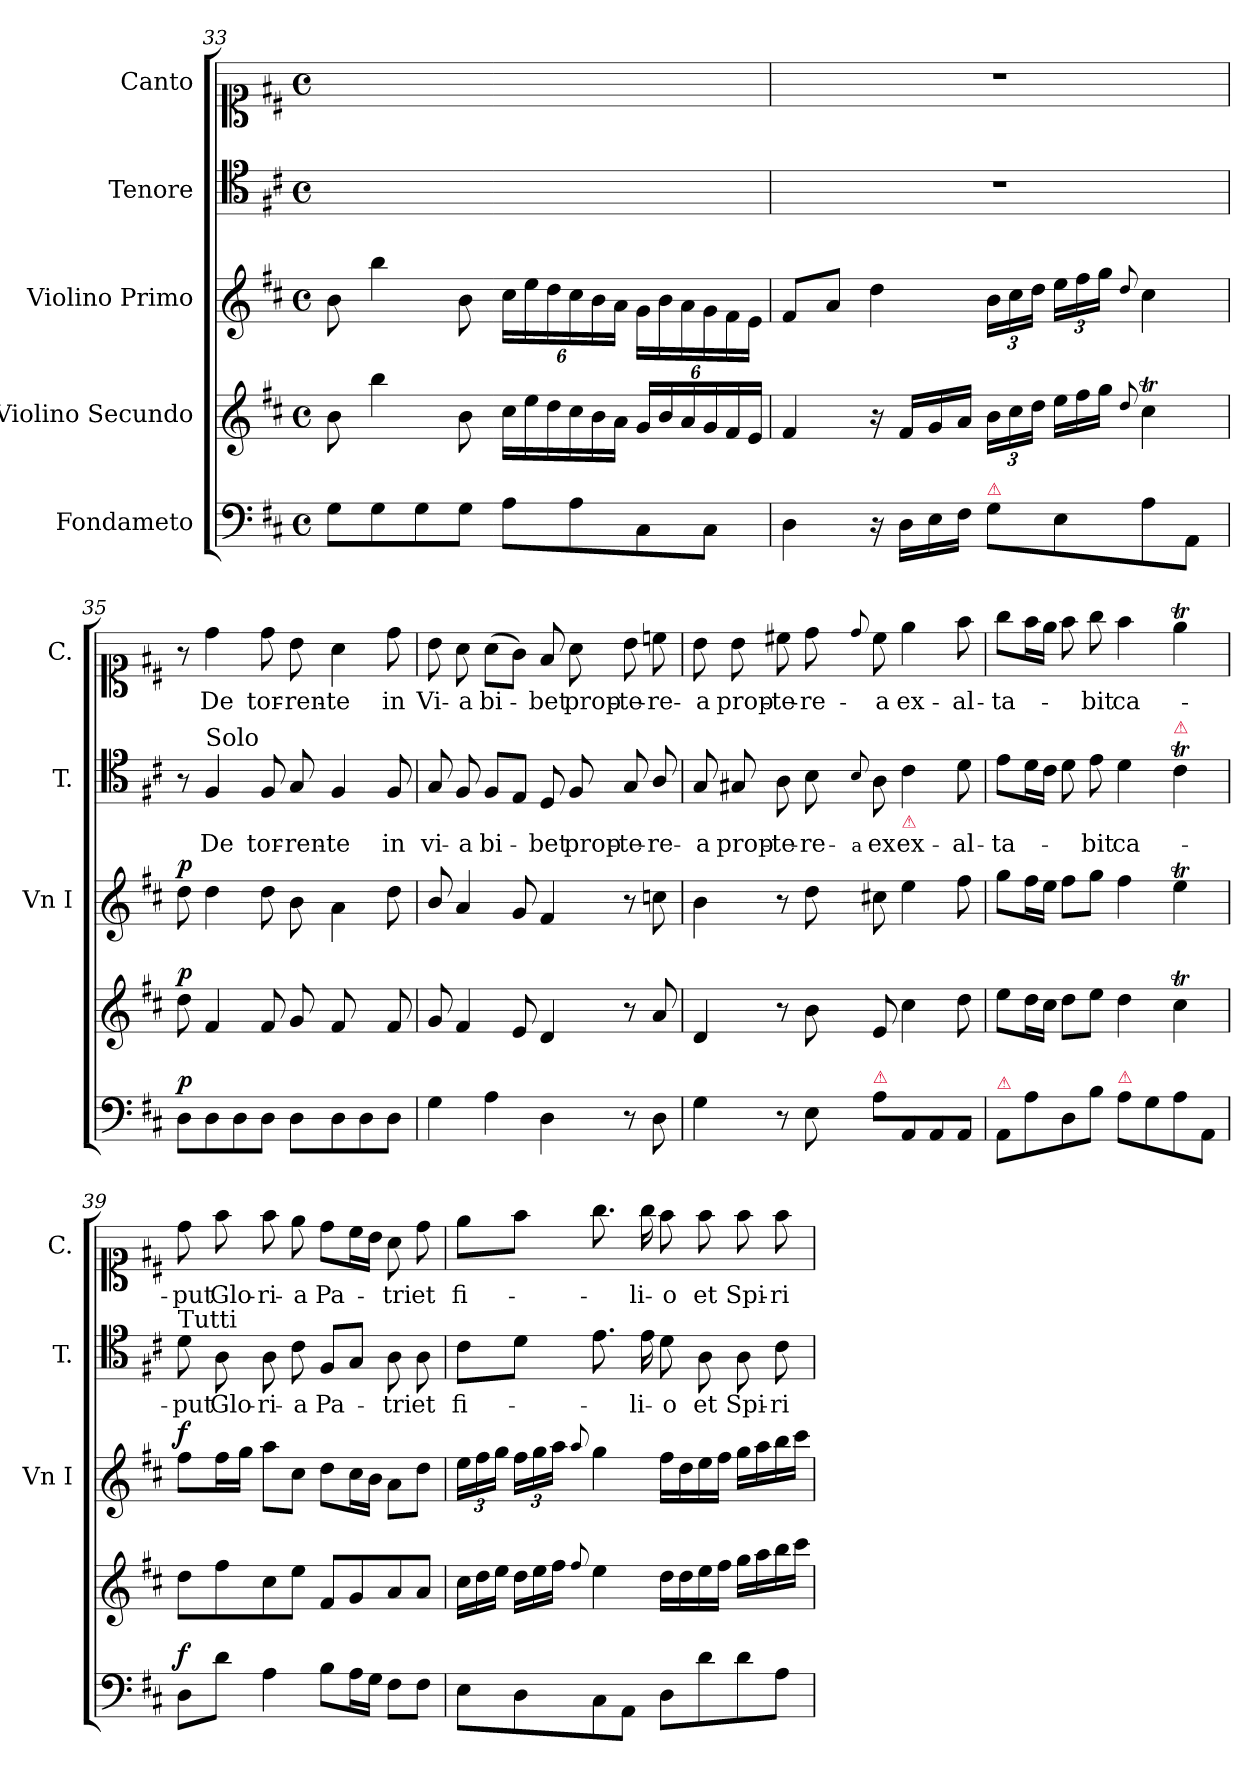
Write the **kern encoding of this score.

**kern	**dynam	**kern	**dynam	**kern	**dynam	**kern	**text	**kern	**text
*part5	*part5	*part4	*part4	*part3	*part3	*part2	*part2	*part1	*part1
*staff5	*staff5	*staff4	*staff4	*staff3	*staff3	*staff2	*staff2	*staff1	*staff1
*I"Fondameto	*	*I"Violino Secundo	*	*I"Violino Primo	*	*I"Tenore	*	*I"Canto	*
*	*	*	*	*I'Vn I	*	*I'T.	*	*I'C.	*
*clefF4	*	*clefG2	*	*clefG2	*	*clefC4	*	*clefC1	*
*k[f#c#]	*	*k[f#c#]	*	*k[f#c#]	*	*k[f#c#]	*	*k[f#c#]	*
*M4/4	*	*M4/4	*	*M4/4	*	*M4/4	*	*M4/4	*
*met(c)	*	*met(c)	*	*met(c)	*	*met(c)	*	*met(c)	*
=33	=33	=33	=33	=33	=33	=33	=33	=33	=33
8G\L	.	8b\	.	8b\	.	1ryy	.	1ryy	.
8G\	.	4bb\	.	4bb\	.	.	.	.	.
8G\	.	.	.	.	.	.	.	.	.
8G\J	.	8b\	.	8b\	.	.	.	.	.
*	*	*Xtuplet	*	*	*	*	*	*	*
8A\L	.	24cc#\LL	.	24cc#\LL	.	.	.	.	.
.	.	24ee\	.	24ee\	.	.	.	.	.
.	.	24dd\	.	24dd\	.	.	.	.	.
8A\	.	24cc#\	.	24cc#\	.	.	.	.	.
.	.	24b\	.	24b\	.	.	.	.	.
.	.	24a\JJ	.	24a\JJ	.	.	.	.	.
8C#\	.	24g/LL	.	24g\LL	.	.	.	.	.
.	.	24b/	.	24b\	.	.	.	.	.
.	.	24a/	.	24a\	.	.	.	.	.
8C#\J	.	24g/	.	24g\	.	.	.	.	.
.	.	24f#/	.	24f#\	.	.	.	.	.
.	.	24e/JJ	.	24e\JJ	.	.	.	.	.
=34	=34	=34	=34	=34	=34	=34	=34	=34	=34
4D\	.	4f#/	.	8f#/L	.	1r	.	1r	.
.	.	.	.	8a/J	.	.	.	.	.
16r	.	16r	.	4dd\	.	.	.	.	.
16D\LL	.	16f#/LL	.	.	.	.	.	.	.
16E\	.	16g/	.	.	.	.	.	.	.
16F#\JJ	.	16a/JJ	.	.	.	.	.	.	.
*	*	*tuplet	*	*	*	*	*	*	*
!LO:TX:a:color=crimson:t=⚠	!	!	!	!	!	!	!	!	!
8G\L	.	24b\LL	.	24b\LL	.	.	.	.	.
.	.	24cc#\	.	24cc#\	.	.	.	.	.
.	.	24dd\JJ	.	24dd\JJ	.	.	.	.	.
*	*	*Xtuplet	*	*	*	*	*	*	*
8E\	.	24ee\LL	.	24ee\LL	.	.	.	.	.
.	.	24ff#\	.	24ff#\	.	.	.	.	.
.	.	24gg\JJ	.	24gg\JJ	.	.	.	.	.
.	.	8qqdd/	.	8qqdd/	.	.	.	.	.
8A\	.	4cc#t\	.	4cc#\	.	.	.	.	.
8AA/J	.	.	.	.	.	.	.	.	.
=35	=35	=35	=35	=35	=35	=35	=35	=35	=35
!	!LO:DY:a	!	!LO:DY:a	!	!LO:DY:a	!	!	!	!
8D\L	p	8dd\	p	8dd\	p	8r	.	8r	.
!	!	!	!	!	!	!LO:TX:a:t=Solo	!	!	!
8D\	.	4f#/	.	4dd\	.	4F#/	De	4dd\	De
8D\	.	.	.	.	.	.	.	.	.
8D\J	.	8f#/	.	8dd\	.	8F#/	tor-	8dd\	tor-
8D\L	.	8g/	.	8b\	.	8G/	-ren-	8b\	-ren-
!	!	!LO:N:vis=8	!	!	!	!	!	!	!
8D\	.	4f#/	.	4a\	.	4F#/	-te	4a\	-te
8D\	.	.	.	.	.	.	.	.	.
8D\J	.	8f#/	.	8dd\	.	8F#/	in	8dd\	in
=36	=36	=36	=36	=36	=36	=36	=36	=36	=36
4G\	.	8g/	.	8b/	.	8G/	vi-	8b\	Vi-
.	.	4f#/	.	4a/	.	8F#/	-a	8a\	-a
4A\	.	.	.	.	.	8F#/L	bi-	(8a\L	bi-
.	.	8e/	.	8g/	.	8E/J	.	8g\J)	.
4D\	.	4d/	.	4f#/	.	8D/	-bet	8f#/	-bet
.	.	.	.	.	.	8F#/	prop-	8a\	prop-
8r	.	8r	.	8r	.	8G/	-te-	8b\	-te-
8D\	.	8a/	.	8ccn\	.	8A/	-re-	8ccn\	-re-
=37	=37	=37	=37	=37	=37	=37	=37	=37	=37
4G\	.	4d/	.	4b\	.	8G/	-a	8b\	-a
.	.	.	.	.	.	8G#X/	prop-	8b\	prop-
8r	.	8r	.	8r	.	8A\	-te-	8cc#X\	-te-
8E\	.	8b\	.	8dd\	.	8B\	-re-	8dd\	-re-
.	.	.	.	.	.	8qqB/	-a	8qqdd/	.
!LO:TX:a:color=crimson:t=⚠	!	!	!	!	!	!	!	!	!
8A\L	.	8e/	.	8cc#X\	.	8A\	ex	8cc#\	-a
!	!	!	!	!	!	!LO:TX:b:color=crimson:t=⚠	!	!	!
8AA/	.	4cc#\	.	4ee\	.	4c#\	ex-	4ee\	ex-
8AA/	.	.	.	.	.	.	.	.	.
8AA/J	.	8dd\	.	8ff#\	.	8d\	-al-	8ff#\	-al-
=38	=38	=38	=38	=38	=38	=38	=38	=38	=38
!LO:TX:a:color=crimson:t=⚠	!	!	!	!	!	!	!	!	!
8AA/L	.	8ee\L	.	8gg\L	.	8e\L	-ta-	8gg\L	-ta-
8A\	.	16dd\L	.	16ff#\L	.	16d\L	.	16ff#\L	.
.	.	16cc#\JJ	.	16ee\JJ	.	16c#\JJ	.	16ee\JJ	.
8D\	.	8dd\L	.	8ff#\L	.	8d\	.	8ff#\	.
8B\J	.	8ee\J	.	8gg\J	.	8e\	-bit	8gg\	-bit
!LO:TX:a:color=crimson:t=⚠	!	!	!	!	!	!	!	!	!
8A\L	.	4dd\	.	4ff#\	.	4d\	ca-	4ff#\	ca-
8G\	.	.	.	.	.	.	.	.	.
!	!	!	!	!	!	!LO:TX:a:color=crimson:t=⚠	!	!	!
8A\	.	4cc#t\	.	4eeT\	.	4c#t\	.	4eeT\	.
8AA/J	.	.	.	.	.	.	.	.	.
=39	=39	=39	=39	=39	=39	=39	=39	=39	=39
!	!	!	!	!	!	!LO:TX:a:t=Tutti	!	!	!
!	!LO:DY:a	!	!	!	!LO:DY:a	!	!	!	!
8D\L	f	8dd\L	.	8ff#\L	f	8d\	-put	8dd\	-put
8d\J	.	8ff#\	.	16ff#\L	.	8A\	Glo-	8ff#\	Glo-
.	.	.	.	16gg\JJ	.	.	.	.	.
4A\	.	8cc#\	.	8aa\L	.	8A\	-ri-	8ff#\	-ri-
.	.	8ee\J	.	8cc#\J	.	8c#\	-a	8ee\	-a
8B\L	.	8f#/L	.	8dd\L	.	8F#/L	Pa-	8dd\L	Pa-
16A\L	.	8g/	.	16cc#\L	.	8G/J	.	16cc#\L	.
16G\JJ	.	.	.	16b\JJ	.	.	.	16b\JJ	.
8F#\L	.	8a/	.	8a\L	.	8A\	-tri	8a\	-tri
8F#\J	.	8a/J	.	8dd\J	.	8A\	et	8dd\	et
=40	=40	=40	=40	=40	=40	=40	=40	=40	=40
8E\L	.	24cc#\LL	.	24ee\LL	.	8c#\L	fi-	8ee\L	fi-
.	.	24dd\	.	24ff#\	.	.	.	.	.
.	.	24ee\JJ	.	24gg\JJ	.	.	.	.	.
8D\	.	24dd\LL	.	24ff#\LL	.	8d\J	.	8ff#\J	.
.	.	24ee\	.	24gg\	.	.	.	.	.
.	.	24ff#\JJ	.	24aa\JJ	.	.	.	.	.
.	.	8qqff#/	.	8qqaa/	.	.	.	.	.
8C#\	.	4ee\	.	4gg\	.	8.e\	.	8.gg\	.
8AA\J	.	.	.	.	.	.	.	.	.
.	.	.	.	.	.	16e\	-li-	16gg\	-li-
8D\L	.	16dd\LL	.	16ff#\LL	.	8d\	-o	8ff#\	-o
.	.	16dd\	.	16dd\	.	.	.	.	.
8d\	.	16ee\	.	16ee\	.	8A\	et	8ff#\	et
.	.	16ff#\JJ	.	16ff#\JJ	.	.	.	.	.
8d\	.	16gg\LL	.	16gg\LL	.	8A\	Spi-	8ff#\	Spi-
.	.	16aa\	.	16aa\	.	.	.	.	.
8A\J	.	16bb\	.	16bb\	.	8c#\	-ri-	8ff#\	-ri-
.	.	16ccc#\JJ	.	16ccc#\JJ	.	.	.	.	.
=	=	=	=	=	=	=	=	=	=
*-	*-	*-	*-	*-	*-	*-	*-	*-	*-
